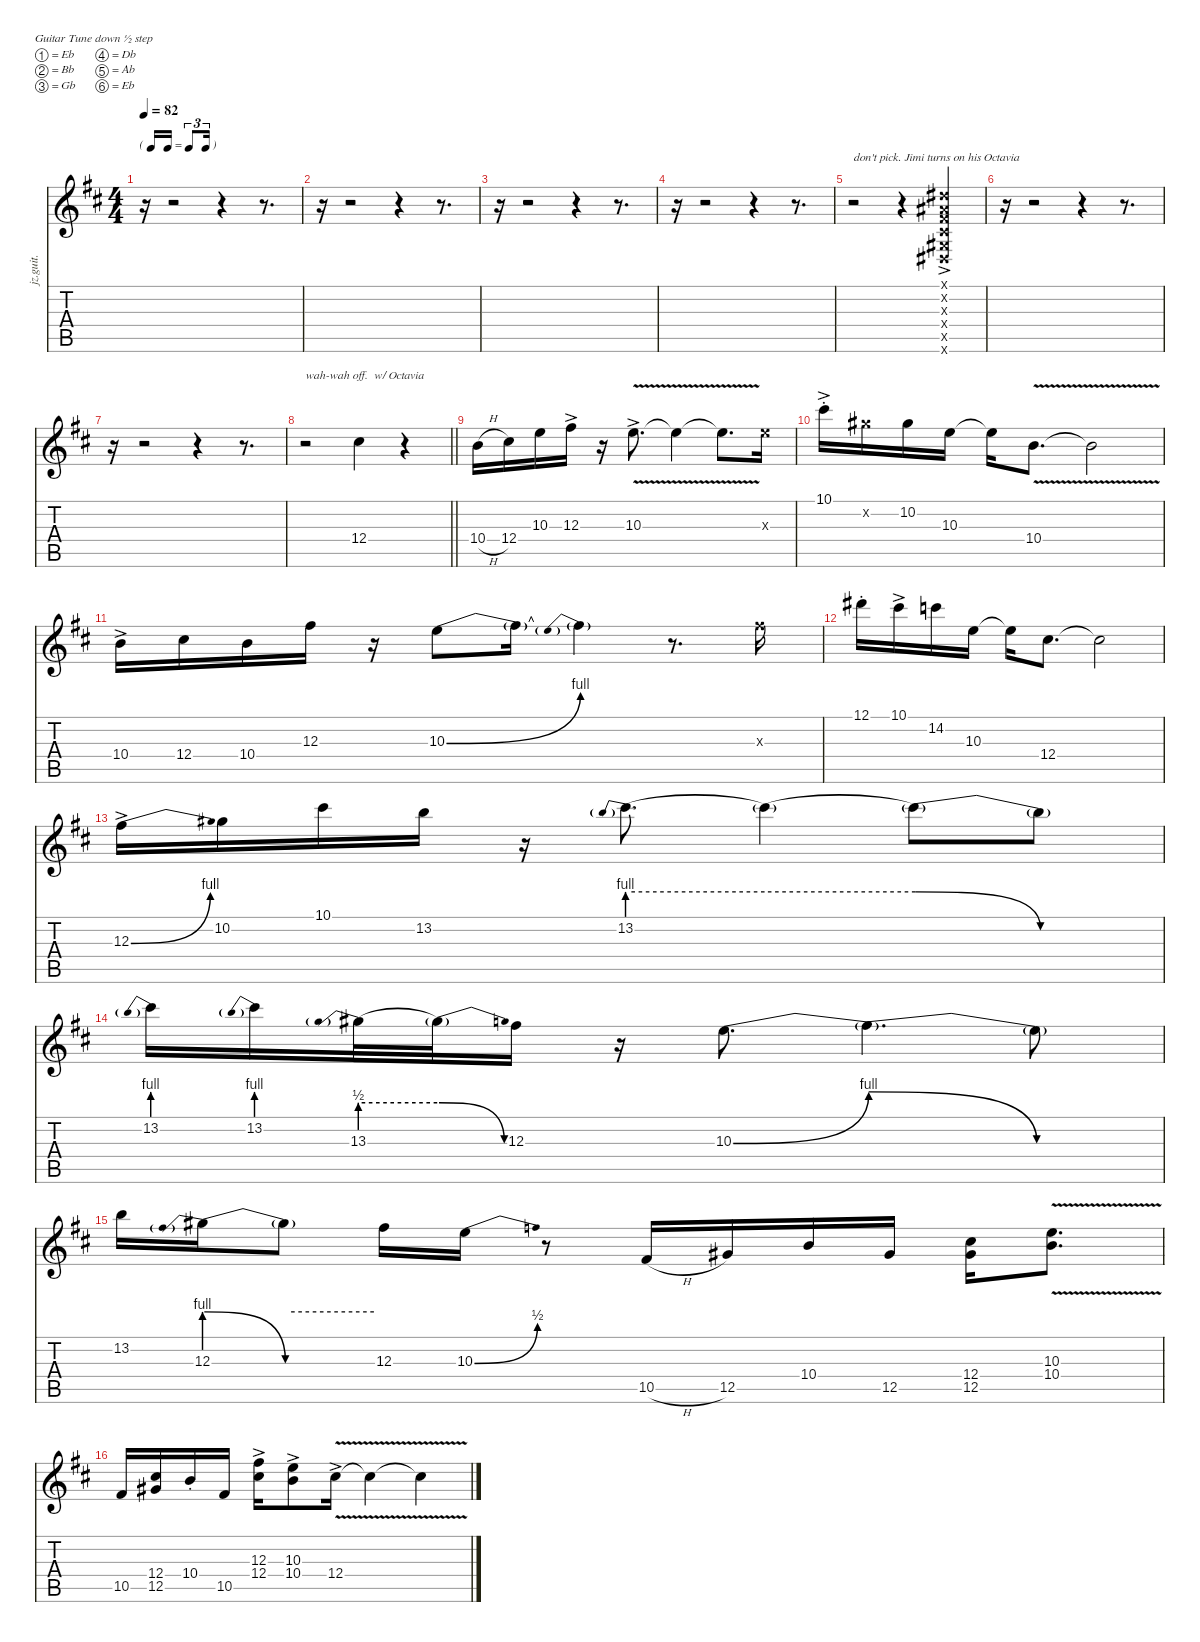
\defaultSystemsLayout 4
\hideDynamics
\bracketExtendMode nobrackets
\otherSystemsTrackNameOrientation horizontal
\track ("Jimi" "jz.guit.") {instrument electricguitarjazz}
\staff {score tabs}
\tuning (Eb4 Bb3 Gb3 Db3 Ab2 Eb2)
\ts (4 4)
\tf triplet16th
\tempo 82
\clef g2
\ks d
r.16{dy f beam Down} r.2{beam Down} r.4{beam Down} r.8{d beam Down} |
r.16{beam Down} r.2{beam Down} r.4{beam Down} r.8{d beam Down} |
r.16{beam Down} r.2{beam Down} r.4{beam Down} r.8{d beam Down} |
r.16{beam Down} r.2{beam Down} r.4{beam Down} r.8{d beam Down} |
r.2{txt "don't pick. Jimi turns on his Octavia" beam Down} r.4{beam Down} (0.1{ac x acc #} 0.2{ac x acc #} 0.3{ac x acc #} 0.4{ac x acc #} 0.5{ac x acc #} 0.6{ac x acc #}).4{beam Up} |
r.16{beam Down} r.2{beam Down} r.4{beam Down} r.8{d beam Down} |
r.16{beam Down} r.2{beam Down} r.4{beam Down} r.8{d beam Down} |
\barLineRight lightlight
r.2{txt "wah-wah off.  w/ Octavia" beam Down} 12.4{acc #}.4{dy mp beam Down} r.4{beam Down} |
10.4{h acc forcenatural}.16{beam Down} 12.4{acc #}.16{beam Down} 10.3{acc forcenatural}.16{beam Down} 12.3{ac acc #}.16{dy p beam Down} r.16{beam Down} 10.3{v ac acc forcenatural}.8{d beam Down} 10.3{v t acc forcenatural}.4{dy mp beam Down} 10.3{v t acc forcenatural}.8{d beam Down} 10.3{x acc forcenatural}.16{beam Down} |
10.1{ac st acc #}.16{dy p beam Down} 10.2{x acc #}.16{dy mp beam Down} 10.2{acc #}.16{beam Down} 10.3{acc forcenatural}.16{beam Down} 10.3{t acc forcenatural}.16{beam Down} 10.4{v acc forcenatural}.8{d beam Down} 10.4{v t acc forcenatural}.2{beam Down} |
10.4{ac acc forcenatural}.16{dy p beam Down} 12.4{acc #}.16{dy mp beam Down} 10.4{acc forcenatural}.16{beam Down} 12.3{acc #}.16{beam Down} r.16{beam Down} 10.3{be (bend 0 0 60 4) acc forcenatural}.8{beam Down} 10.3{t}.16{beam Down} 10.3{be (prebend 0 4 60 4) t}.4{beam Down} r.8{d beam Down} 12.3{x acc #}.16{beam Down} |
12.1{st acc #}.16{beam Down} 10.1{ac acc #}.16{dy p beam Down} 14.2{acc forcenatural}.16{dy mp beam Down} 10.3{acc forcenatural}.16{beam Down} 10.3{t acc forcenatural}.16{beam Down} 12.4{acc #}.8{d beam Down} 12.4{t acc #}.2{beam Down} |
12.3{be (bend 0 0 30 4) ac acc #}.16{dy mf beam Down} 10.2{acc #}.16{beam Down} 10.1{acc #}.16{beam Down} 13.2{acc forcenatural}.16{beam Down} r.16{beam Down} 13.2{be (prebend 0 4 60 4)}.8{d beam Down} 13.2{be (hold 0 4 60 4) t}.4{beam Down} 13.2{be (release 0 4 60 0) t}.8{beam Down} 13.2{be (hold 0 0 60 0) t acc forcenatural}.8{beam Down} |
13.2{be (prebend 0 4 60 4)}.16{beam Down} 13.2{be (prebend 0 4 60 4)}.16{beam Down} 13.3{be (prebend 0 2 60 2)}.32{beam Down} 13.3{be (release 0 2 60 0) t}.32{beam Down} 12.3{acc #}.16{beam Down} r.16{beam Down} 10.3{be (bend 0 0 60 4) acc forcenatural}.8{d beam Down} 10.3{be (release 0 4 60 0) t}.4{d beam Down} 10.3{be (hold 0 0 60 0) t acc forcenatural}.8{beam Down} |
13.2{acc forcenatural}.16{beam Down} 12.3{be (prebendrelease 0 4 60 0)}.16{beam Down} 12.3{be (hold 0 4 60 4) t}.8{beam Down} 12.3{acc #}.16{beam Down} 10.3{be (bend 0 0 30 2) acc forcenatural}.16{beam Down} r.8{beam Down} 10.5{h acc #}.16{beam Up} 12.5{acc #}.16{beam Up} 10.4{acc forcenatural}.16{beam Up} 12.5{acc #}.16{beam Up} (12.4{acc #} 12.5{acc #}).16{beam Down} (10.3{v acc forcenatural} 10.4{v acc forcenatural}).8{d beam Down} |
10.5{acc #}.16{beam Up} (12.4{acc #} 12.5{acc #}).16{beam Up} 10.4{st acc forcenatural}.16{beam Up} 10.5{acc #}.16{beam Up} (12.3{ac acc #} 12.4{ac acc #}).16{beam Down} (10.3{ac acc forcenatural} 10.4{ac acc forcenatural}).8{beam Down} 12.4{v ac acc #}.16{beam Down} 12.4{v t acc #}.4{beam Down} 12.4{v t acc #}.4{dy f beam Down}
